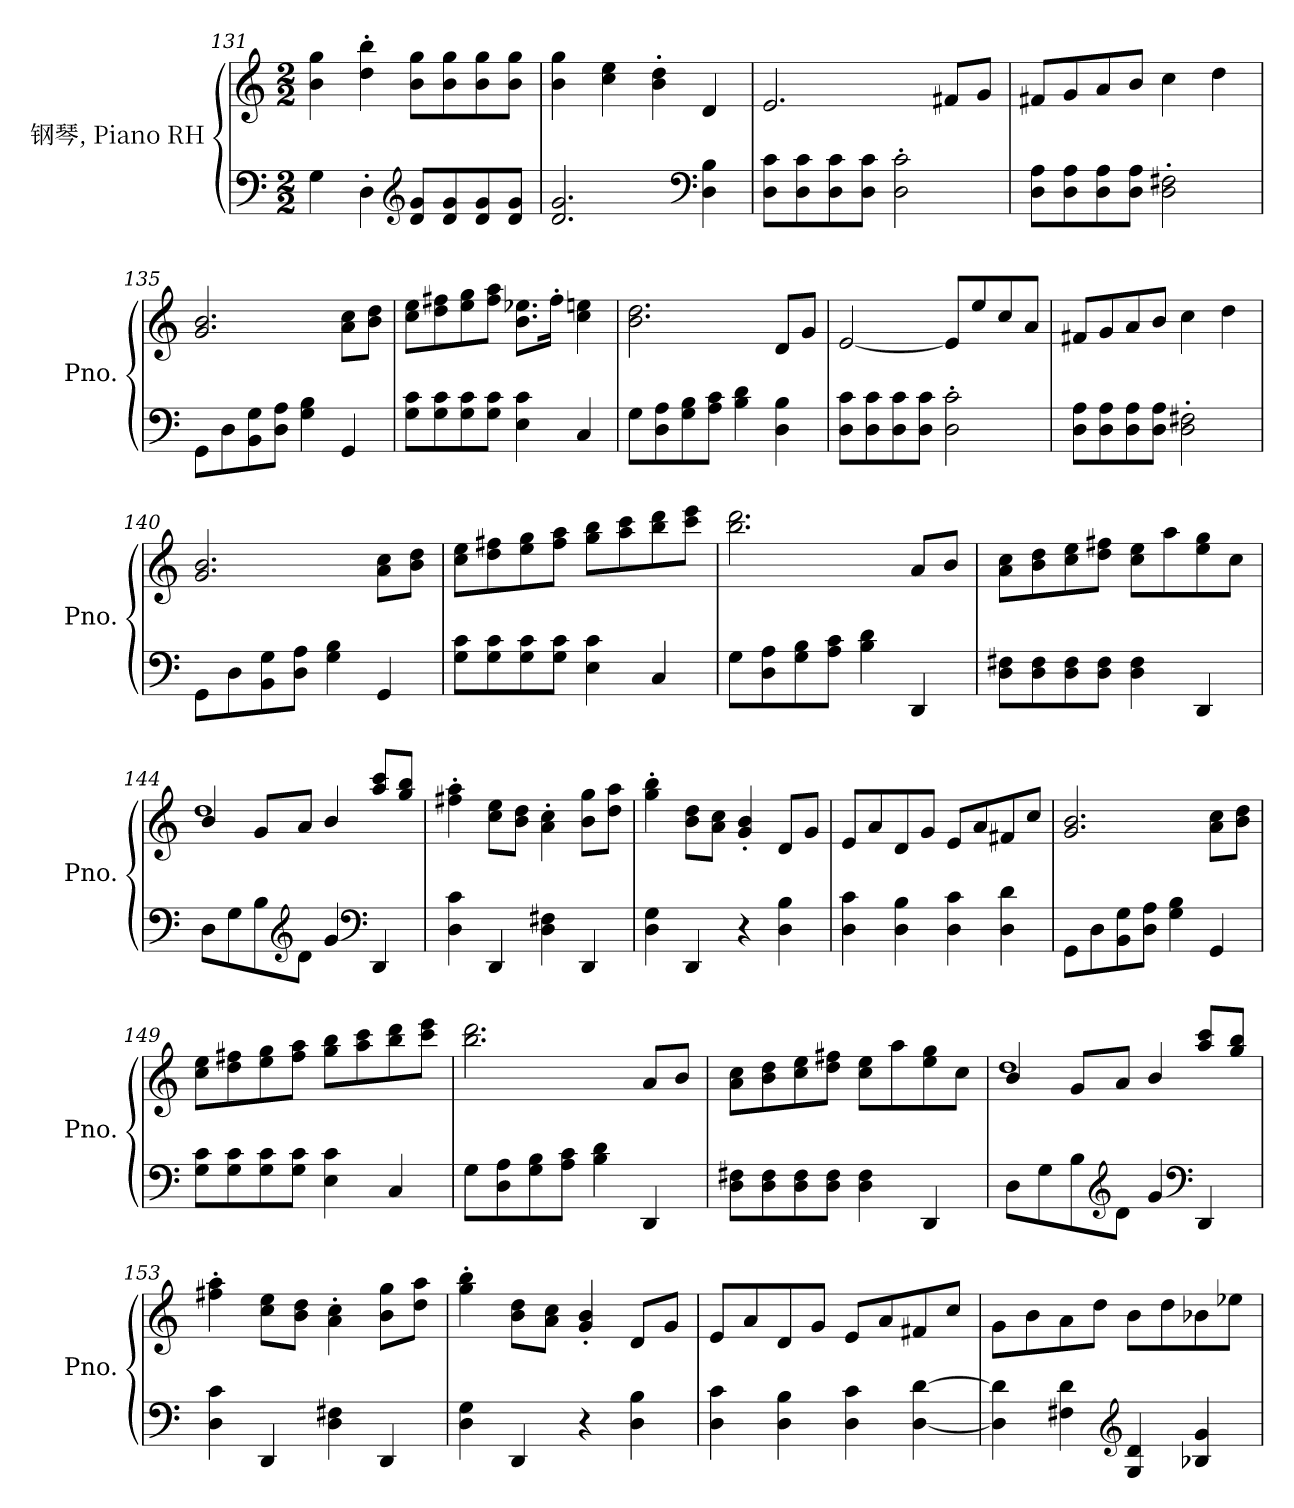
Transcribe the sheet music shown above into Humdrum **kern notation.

**kern	**kern
*part1	*part1
*staff2	*staff1
*I"钢琴, Piano RH	*
*I'Pno.	*
*clefF4	*clefG2
*k[]	*k[]
*M2/2	*M2/2
=131	=131
4G\	4b\ 4gg\
4D'\	4dd\' 4bb\'
*clefG2	*
8d/ 8g/L	8b\ 8gg\L
8d/ 8g/	8b\ 8gg\
8d/ 8g/	8b\ 8gg\
8d/ 8g/J	8b\ 8gg\J
=132	=132
*	*MM150
2.d/ 2.g/	4b\ 4gg\
.	4cc\ 4ee\
.	4b\' 4dd\'
*clefF4	*
4D\ 4B\	4d/
=133	=133
*	*MM141
8D\ 8c\L	2.e/
8D\ 8c\	.
8D\ 8c\	.
8D\ 8c\J	.
2D\' 2c\'	.
.	8f#X/L
.	8g/J
!!LO:PB:g=z
=134	=134
*	*MM150
8D\ 8A\L	8f#X/L
8D\ 8A\	8g/
8D\ 8A\	8a/
8D\ 8A\J	8b/J
2D\' 2F#X\'	4cc\
.	4dd\
=135	=135
*	*MM139
8GG\L	2.g/ 2.b/
8D\	.
8BB\ 8G\	.
8D\ 8A\J	.
4G\ 4B\	.
4GG/	8a\ 8cc\L
.	8b\ 8dd\J
=136	=136
8G\ 8c\L	8cc\ 8ee\L
*	*MM160
8G\ 8c\	8dd\ 8ff#X\
8G\ 8c\	8ee\ 8gg\
8G\ 8c\J	8ff#\ 8aa\J
4E\ 4c\	8.b\ 8.ee-X\L
.	16ff#'\Jk
4C/	4cc\ 4een\
=137	=137
*	*MM141
8G\L	2.b\ 2.dd\
8D\ 8A\	.
8G\ 8B\	.
8A\ 8c\J	.
4B\ 4d\	.
4D\ 4B\	8d/L
.	8g/J
=138	=138
*	*MM141
8D\ 8c\L	[2e/
8D\ 8c\	.
8D\ 8c\	.
8D\ 8c\J	.
2D\' 2c\'	8e/L]
.	8ee/
.	8cc/
.	8a/J
!!LO:LB:g=z
=139	=139
*	*MM151
8D\ 8A\L	8f#X/L
8D\ 8A\	8g/
8D\ 8A\	8a/
*	*MM164
8D\ 8A\J	8b/J
2D\' 2F#X\'	4cc\
.	4dd\
=140	=140
*	*MM139
8GG\L	2.g/ 2.b/
8D\	.
8BB\ 8G\	.
8D\ 8A\J	.
4G\ 4B\	.
*	*MM166
4GG/	8a\ 8cc\L
.	8b\ 8dd\J
=141	=141
*	*MM154
8G\ 8c\L	8cc\ 8ee\L
8G\ 8c\	8dd\ 8ff#X\
*	*MM170
8G\ 8c\	8ee\ 8gg\
8G\ 8c\J	8ff#\ 8aa\J
*	*MM174
4E\ 4c\	8gg\ 8bb\L
.	8aa\ 8ccc\
*	*MM170
4C/	8bb\ 8ddd\
.	8ccc\ 8eee\J
=142	=142
*	*MM141
8G\L	2.bb\ 2.ddd\
8D\ 8A\	.
8G\ 8B\	.
8A\ 8c\J	.
4B\ 4d\	.
4DD/	8a/L
.	8b/J
=143	=143
8D\ 8F#X\L	8a\ 8cc\L
8D\ 8F#\	8b\ 8dd\
8D\ 8F#\	8cc\ 8ee\
8D\ 8F#\J	8dd\ 8ff#X\J
4D\ 4F#\	8cc\ 8ee\L
.	8aa\
4DD/	8ee\ 8gg\
.	8cc\J
!!LO:LB:g=z
=144	=144
*	*MM141
*	*^
8D\L	4b/	1dd
8G\	.	.
8B\	8g/L	.
*clefG2	*	*
8d\J	8a/J	.
4g/	4b/	.
*clefF4	*	*
*	*MM161	*
4DD/	8aa/ 8ccc/L	.
.	8gg/ 8bb/J	.
*	*v	*v
=145	=145
4D\ 4c\	4ff#X\' 4aa\'
4DD/	8cc\ 8ee\L
.	8b\ 8dd\J
4D\ 4F#X\	4a\' 4cc\'
*	*MM166
4DD/	8b\ 8gg\L
.	8dd\ 8aa\J
=146	=146
4D\ 4G\	4gg\' 4bb\'
4DD/	8b\ 8dd\L
.	8a\ 8cc\J
4r	4g/' 4b/'
*	*MM173
4D\ 4B\	8d/L
.	8g/J
=147	=147
4D\ 4c\	8e/L
.	8a/
4D\ 4B\	8d/
.	8g/J
4D\ 4c\	8e/L
.	8a/
4D\ 4d\	8f#X/
.	8cc/J
=148	=148
*	*MM139
8GG\L	2.g/ 2.b/
8D\	.
8BB\ 8G\	.
8D\ 8A\J	.
4G\ 4B\	.
4GG/	8a\ 8cc\L
.	8b\ 8dd\J
!!LO:LB:g=z
=149	=149
*	*MM154
8G\ 8c\L	8cc\ 8ee\L
8G\ 8c\	8dd\ 8ff#X\
*	*MM168
8G\ 8c\	8ee\ 8gg\
8G\ 8c\J	8ff#\ 8aa\J
4E\ 4c\	8gg\ 8bb\L
.	8aa\ 8ccc\
4C/	8bb\ 8ddd\
.	8ccc\ 8eee\J
=150	=150
*	*MM141
8G\L	2.bb\ 2.ddd\
8D\ 8A\	.
8G\ 8B\	.
8A\ 8c\J	.
4B\ 4d\	.
4DD/	8a/L
.	8b/J
=151	=151
8D\ 8F#X\L	8a\ 8cc\L
8D\ 8F#\	8b\ 8dd\
8D\ 8F#\	8cc\ 8ee\
*	*MM169
8D\ 8F#\J	8dd\ 8ff#X\J
4D\ 4F#\	8cc\ 8ee\L
.	8aa\
4DD/	8ee\ 8gg\
*	*MM162
.	8cc\J
=152	=152
*	*MM141
*	*^
8D\L	4b/	1dd
8G\	.	.
8B\	8g/L	.
*clefG2	*	*
8d\J	8a/J	.
4g/	4b/	.
*clefF4	*	*
4DD/	8aa/ 8ccc/L	.
.	8gg/ 8bb/J	.
*	*v	*v
=153	=153
4D\ 4c\	4ff#X\' 4aa\'
*	*MM173
4DD/	8cc\ 8ee\L
.	8b\ 8dd\J
4D\ 4F#X\	4a\' 4cc\'
4DD/	8b\ 8gg\L
.	8dd\ 8aa\J
!!LO:LB:g=z
=154	=154
*	*MM157
4D\ 4G\	4gg\' 4bb\'
4DD/	8b\ 8dd\L
.	8a\ 8cc\J
*	*MM148
4r	4g/' 4b/'
*	*MM157
4D\ 4B\	8d/L
.	8g/J
=155	=155
4D\ 4c\	8e/L
.	8a/
4D\ 4B\	8d/
*	*MM164
.	8g/J
4D\ 4c\	8e/L
.	8a/
[4D\ [4d\	8f#X/
.	8cc/J
=156	=156
4D\] 4d\]	8g\L
.	8b\
4F#X\ 4d\	8a\
.	8dd\J
*clefG2	*
4G/ 4d/	8b\L
.	8dd\
4B-X/ 4g/	8b-X\
.	8ee-X\J
=	=
*-	*-
